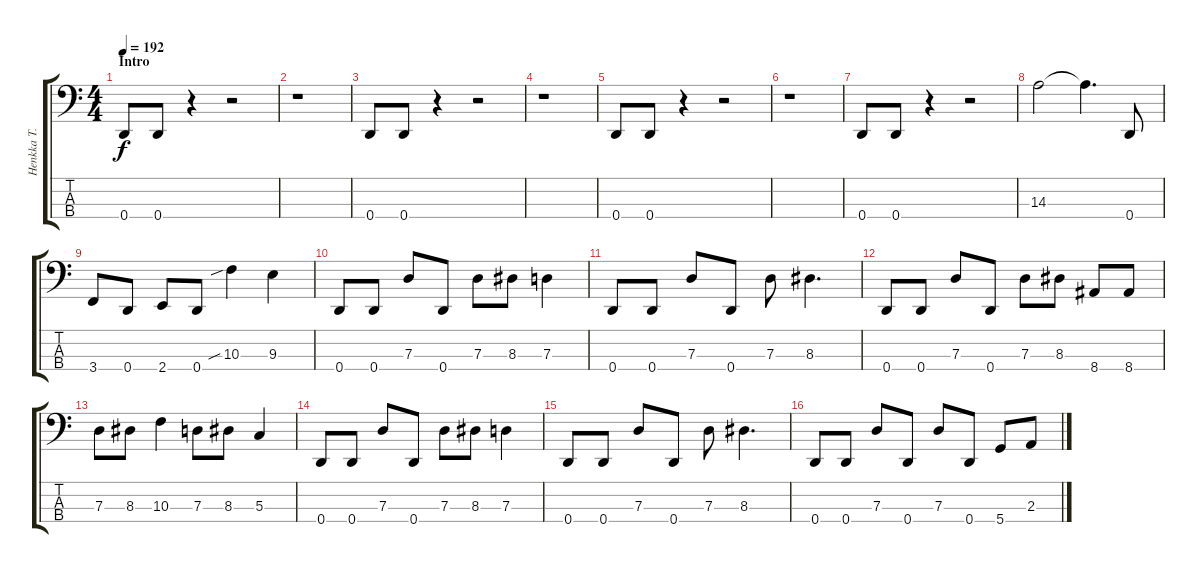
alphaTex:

\track ("Henkka T. Blacksmith" "Henkka T. ") {instrument electricbasspick}
\staff {score tabs}
\tuning (F2 C2 G1 D1) {hide}
\ts (4 4)
\section ("" "Intro")
\tempo 192
\clef f4
\ks c
0.4.8{dy f instrument electricbasspick} 0.4.8 r.4 r.2 |
r.1 |
0.4.8 0.4.8 r.4 r.2 |
r.1 |
0.4.8 0.4.8 r.4 r.2 |
r.1 |
0.4.8 0.4.8 r.4 r.2 |
14.3.2 14.3{t}.4{d} 0.4.8 |
3.4.8 0.4.8 2.4.8 0.4.8 10.3{sib}.4 9.3.4 |
0.4.8 0.4.8 7.3.8 0.4.8 7.3.8 8.3.8 7.3.4 |
0.4.8 0.4.8 7.3.8 0.4.8 7.3.8 8.3.4{d} |
0.4.8 0.4.8 7.3.8 0.4.8 7.3.8 8.3.8 8.4.8 8.4.8 |
7.3.8 8.3.8 10.3.4 7.3.8 8.3.8 5.3.4 |
0.4.8 0.4.8 7.3.8 0.4.8 7.3.8 8.3.8 7.3.4 |
0.4.8 0.4.8 7.3.8 0.4.8 7.3.8 8.3.4{d} |
0.4.8 0.4.8 7.3.8 0.4.8 7.3.8 0.4.8 5.4.8 2.3.8
